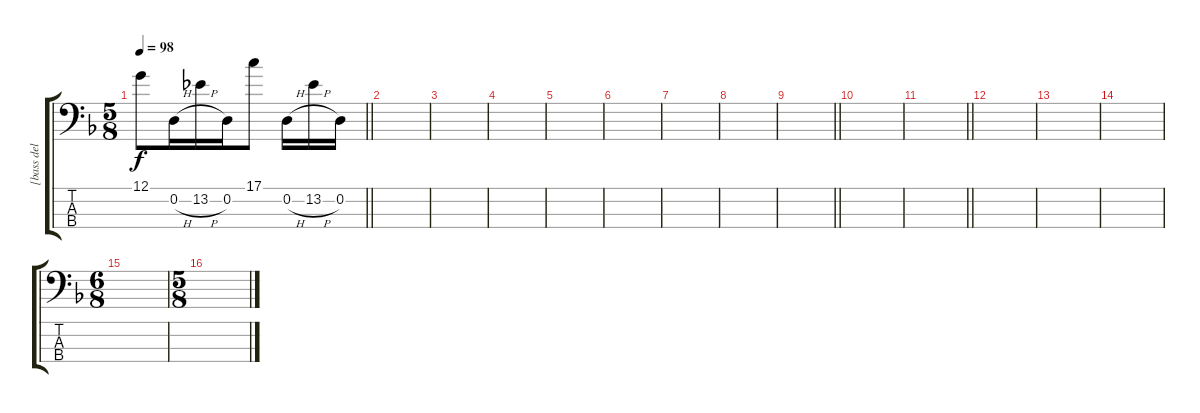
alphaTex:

\track (" [bass delay effect]" " [bass del") {instrument electricbasspick}
\staff {score tabs}
\tuning (G2 D2 A1 D1) {hide}
\ts (5 8)
\tempo 98
\clef f4
\barLineRight lightlight
\ks dminor
12.1.8{dy f} 0.2{h}.16 13.2{h}.16{beam merge} 0.2.16 17.1.8 0.2{h}.16{beam merge} 13.2{h}.16 0.2.16 |
|
|
|
|
|
|
|
\barLineRight lightlight
|
|
\barLineRight lightlight
|
|
|
|
\ts (6 8)
|
\ts (5 8)
